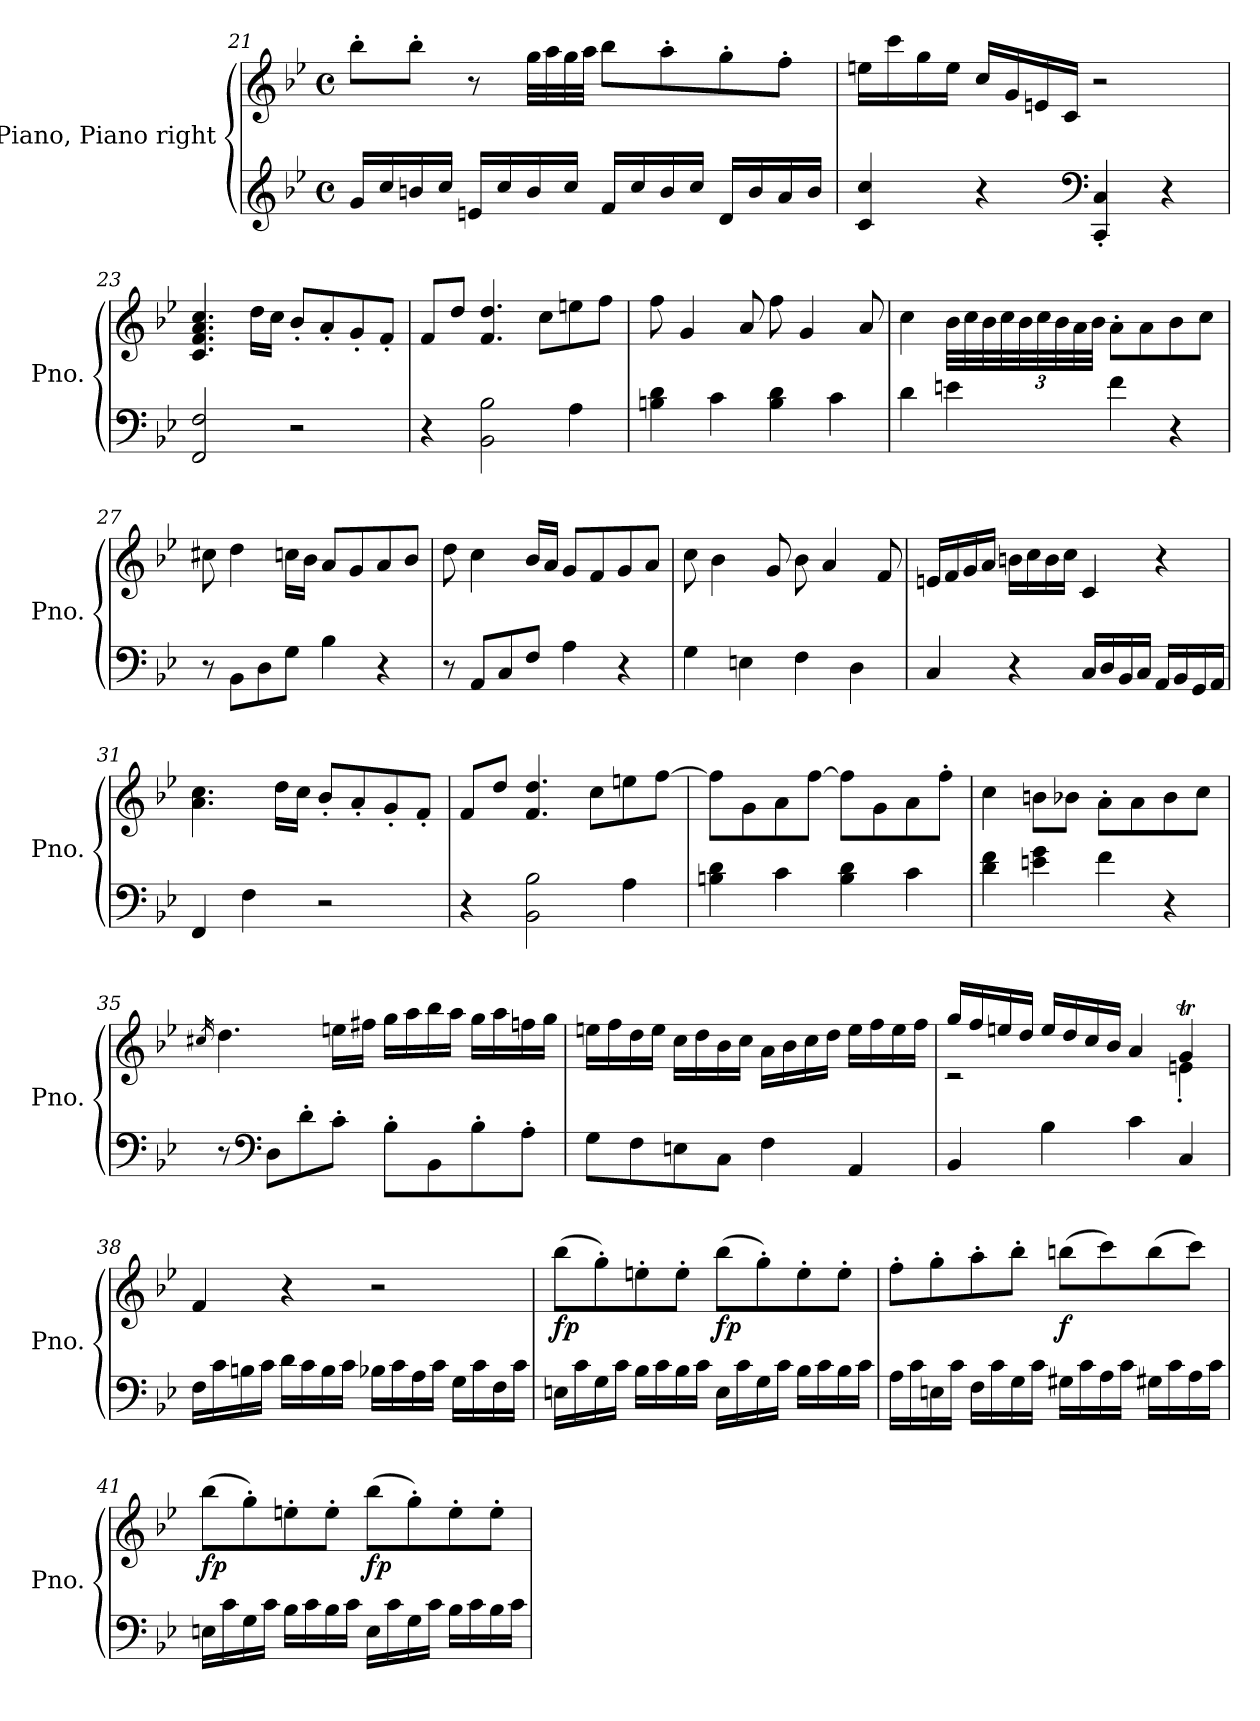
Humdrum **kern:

**kern	**kern	**dynam
*part1	*part1	*part1
*staff2	*staff1	*staff1/2
*I"Piano, Piano right	*	*
*I'Pno.	*	*
!!LO:PB:g=z
*clefG2	*clefG2	*
*k[b-e-]	*k[b-e-]	*
*M4/4	*M4/4	*
*met(c)	*met(c)	*
=21	=21	=21
16g/LL	8bb-'\L	.
16cc/	.	.
16bn/	8bb-'\J	.
16cc/JJ	.	.
16en/LL	8r	.
16cc/	.	.
16b/	32gg\LLL	.
.	32aa\	.
16cc/JJ	32gg\	.
.	32aa\JJJ	.
16f/LL	8bb-\L	.
16cc/	.	.
16b/	8aa'\	.
16cc/JJ	.	.
16d/LL	8gg'\	.
16b/	.	.
16a/	8ff'\J	.
16b/JJ	.	.
=22	=22	=22
4c/ 4cc/	16een\LL	.
.	16ccc\	.
.	16gg\	.
.	16ee\JJ	.
4r	16cc/LL	.
.	16g/	.
.	16en/	.
.	16c/JJ	.
*clefF4	*	*
4CC/' 4C/'	2r	.
4r	.	.
=23	=23	=23
2FF/ 2F/	4.c/ 4.f/ 4.a/ 4.cc/	.
.	16dd\LL	.
.	16cc\JJ	.
2r	8b-'/L	.
.	8a'/	.
.	8g'/	.
.	8f'/J	.
=24	=24	=24
4r	8f/L	.
.	8dd/J	.
2BB-\ 2B-\	4.f/ 4.dd/	.
.	8cc\L	.
4A\	8een\	.
.	8ff\J	.
!!LO:LB:g=z
=25	=25	=25
4Bn\ 4d\	8ff\	.
.	4g/	.
4c\	.	.
.	8a/	.
4B\ 4d\	8ff\	.
.	4g/	.
4c\	.	.
.	8a/	.
=26	=26	=26
4d\	4cc\	.
4en\	32b-\LLL	.
.	32cc\	.
.	32b-\	.
.	32cc\	.
*	*Xbrackettup	*
.	48b-\	.
.	48cc\	.
.	48b-\	.
.	32a\	.
.	32b-\JJJ	.
4f\	8a'\L	.
.	8a\	.
4r	8b-\	.
.	8cc\J	.
=27	=27	=27
8r	8cc#X\	.
8BB-\L	4dd\	.
8D\	.	.
8G\J	16ccn\LL	.
.	16b-\JJ	.
4B-\	8a/L	.
.	8g/	.
4r	8a/	.
.	8b-/J	.
=28	=28	=28
8r	8dd\	.
8AA/L	4cc\	.
8C/	.	.
8F/J	16b-/LL	.
.	16a/JJ	.
4A\	8g/L	.
.	8f/	.
4r	8g/	.
.	8a/J	.
!!LO:LB:g=z
=29	=29	=29
4G\	8cc\	.
.	4b-\	.
4En\	.	.
.	8g/	.
4F\	8b-\	.
.	4a/	.
4D\	.	.
.	8f/	.
=30	=30	=30
4C/	16en/LL	.
.	16f/	.
.	16g/	.
.	16a/JJ	.
4r	16bn\LL	.
.	16cc\	.
.	16b\	.
.	16cc\JJ	.
16C/LL	4c/	.
16D/	.	.
16BB-/	.	.
16C/JJ	.	.
16AA/LL	4r	.
16BB-/	.	.
16GG/	.	.
16AA/JJ	.	.
=31	=31	=31
4FF/	4.a\ 4.cc\	.
4F\	.	.
.	16dd\LL	.
.	16cc\JJ	.
2r	8b-'/L	.
.	8a'/	.
.	8g'/	.
.	8f'/J	.
=32	=32	=32
4r	8f/L	.
.	8dd/J	.
2BB-\ 2B-\	4.f/ 4.dd/	.
.	8cc\L	.
4A\	8een\	.
.	[8ff\J	.
!!LO:LB:g=z
=33	=33	=33
4Bn\ 4d\	8ff\L]	.
.	8g\	.
4c\	8a\	.
.	[8ff\J	.
4B\ 4d\	8ff\L]	.
.	8g\	.
4c\	8a\	.
.	8ff'\J	.
=34	=34	=34
4d\ 4f\	4cc\	.
4en\ 4g\	8bn\L	.
.	8b-X\J	.
4f\	8a'\L	.
.	8a\	.
4r	8b-\	.
.	8cc\J	.
=35	=35	=35
.	16qcc#X/	.
8r	4.dd\	.
*clefF4	*	*
8D\L	.	.
8d'\	.	.
8c'\J	16een\LL	.
.	16ff#X\JJ	.
8B-'\L	16gg\LL	.
.	16aa\	.
8BB-\	16bb-\	.
.	16aa\JJ	.
8B-'\	16gg\LL	.
.	16aa\	.
8A'\J	16ffn\	.
.	16gg\JJ	.
!!LO:LB:g=z
=36	=36	=36
8G\L	16een\LL	.
.	16ff\	.
8F\	16dd\	.
.	16ee\JJ	.
8En\	16cc\LL	.
.	16dd\	.
8C\J	16b-\	.
.	16cc\JJ	.
4F\	16a\LL	.
.	16b-\	.
.	16cc\	.
.	16dd\JJ	.
4AA/	16ee\LL	.
.	16ff\	.
.	16ee\	.
.	16ff\JJ	.
=37	=37	=37
*	*^	*
4BB-/	16gg/LL	2r	.
.	16ff/	.	.
.	16een/	.	.
.	16dd/JJ	.	.
4B-\	16ee/LL	.	.
.	16dd/	.	.
.	16cc/	.	.
.	16b-/JJ	.	.
4c\	4a/	4ryy	.
4C/	4gT/	4en'\	.
*	*v	*v	*
=38	=38	=38
16F\LL	4f/	.
16c\	.	.
16Bn\	.	.
16c\JJ	.	.
16d\LL	4r	.
16c\	.	.
16B\	.	.
16c\JJ	.	.
16B-X\LL	2r	.
16c\	.	.
16A\	.	.
16c\JJ	.	.
16G\LL	.	.
16c\	.	.
16F\	.	.
16c\JJ	.	.
!!LO:LB:g=z
=39	=39	=39
!	!	!LO:DY:b
16En\LL	(8bb-\L	fp
16c\	.	.
16G\	8gg'\)	.
16c\JJ	.	.
16B-\LL	8een'\	.
16c\	.	.
16B-\	8ee'\J	.
16c\JJ	.	.
!	!	!LO:DY:b
16E\LL	(8bb-\L	fp
16c\	.	.
16G\	8gg'\)	.
16c\JJ	.	.
16B-\LL	8ee'\	.
16c\	.	.
16B-\	8ee'\J	.
16c\JJ	.	.
=40	=40	=40
16A\LL	8ff'\L	.
16c\	.	.
16En\	8gg'\	.
16c\JJ	.	.
16F\LL	8aa'\	.
16c\	.	.
16G\	8bb-'\J	.
16c\JJ	.	.
!	!	!LO:DY:b
16G#X\LL	(8bbn\L	f
16c\	.	.
16A\	8ccc\)	.
16c\JJ	.	.
16G#X\LL	(8bb\	.
16c\	.	.
16A\	8ccc\J)	.
16c\JJ	.	.
=41	=41	=41
!	!	!LO:DY:b
16En\LL	(8bb-\L	fp
16c\	.	.
16G\	8gg'\)	.
16c\JJ	.	.
16B-\LL	8een'\	.
16c\	.	.
16B-\	8ee'\J	.
16c\JJ	.	.
!	!	!LO:DY:b
16E\LL	(8bb-\L	fp
16c\	.	.
16G\	8gg'\)	.
16c\JJ	.	.
16B-\LL	8ee'\	.
16c\	.	.
16B-\	8ee'\J	.
16c\JJ	.	.
=	=	=
*-	*-	*-
